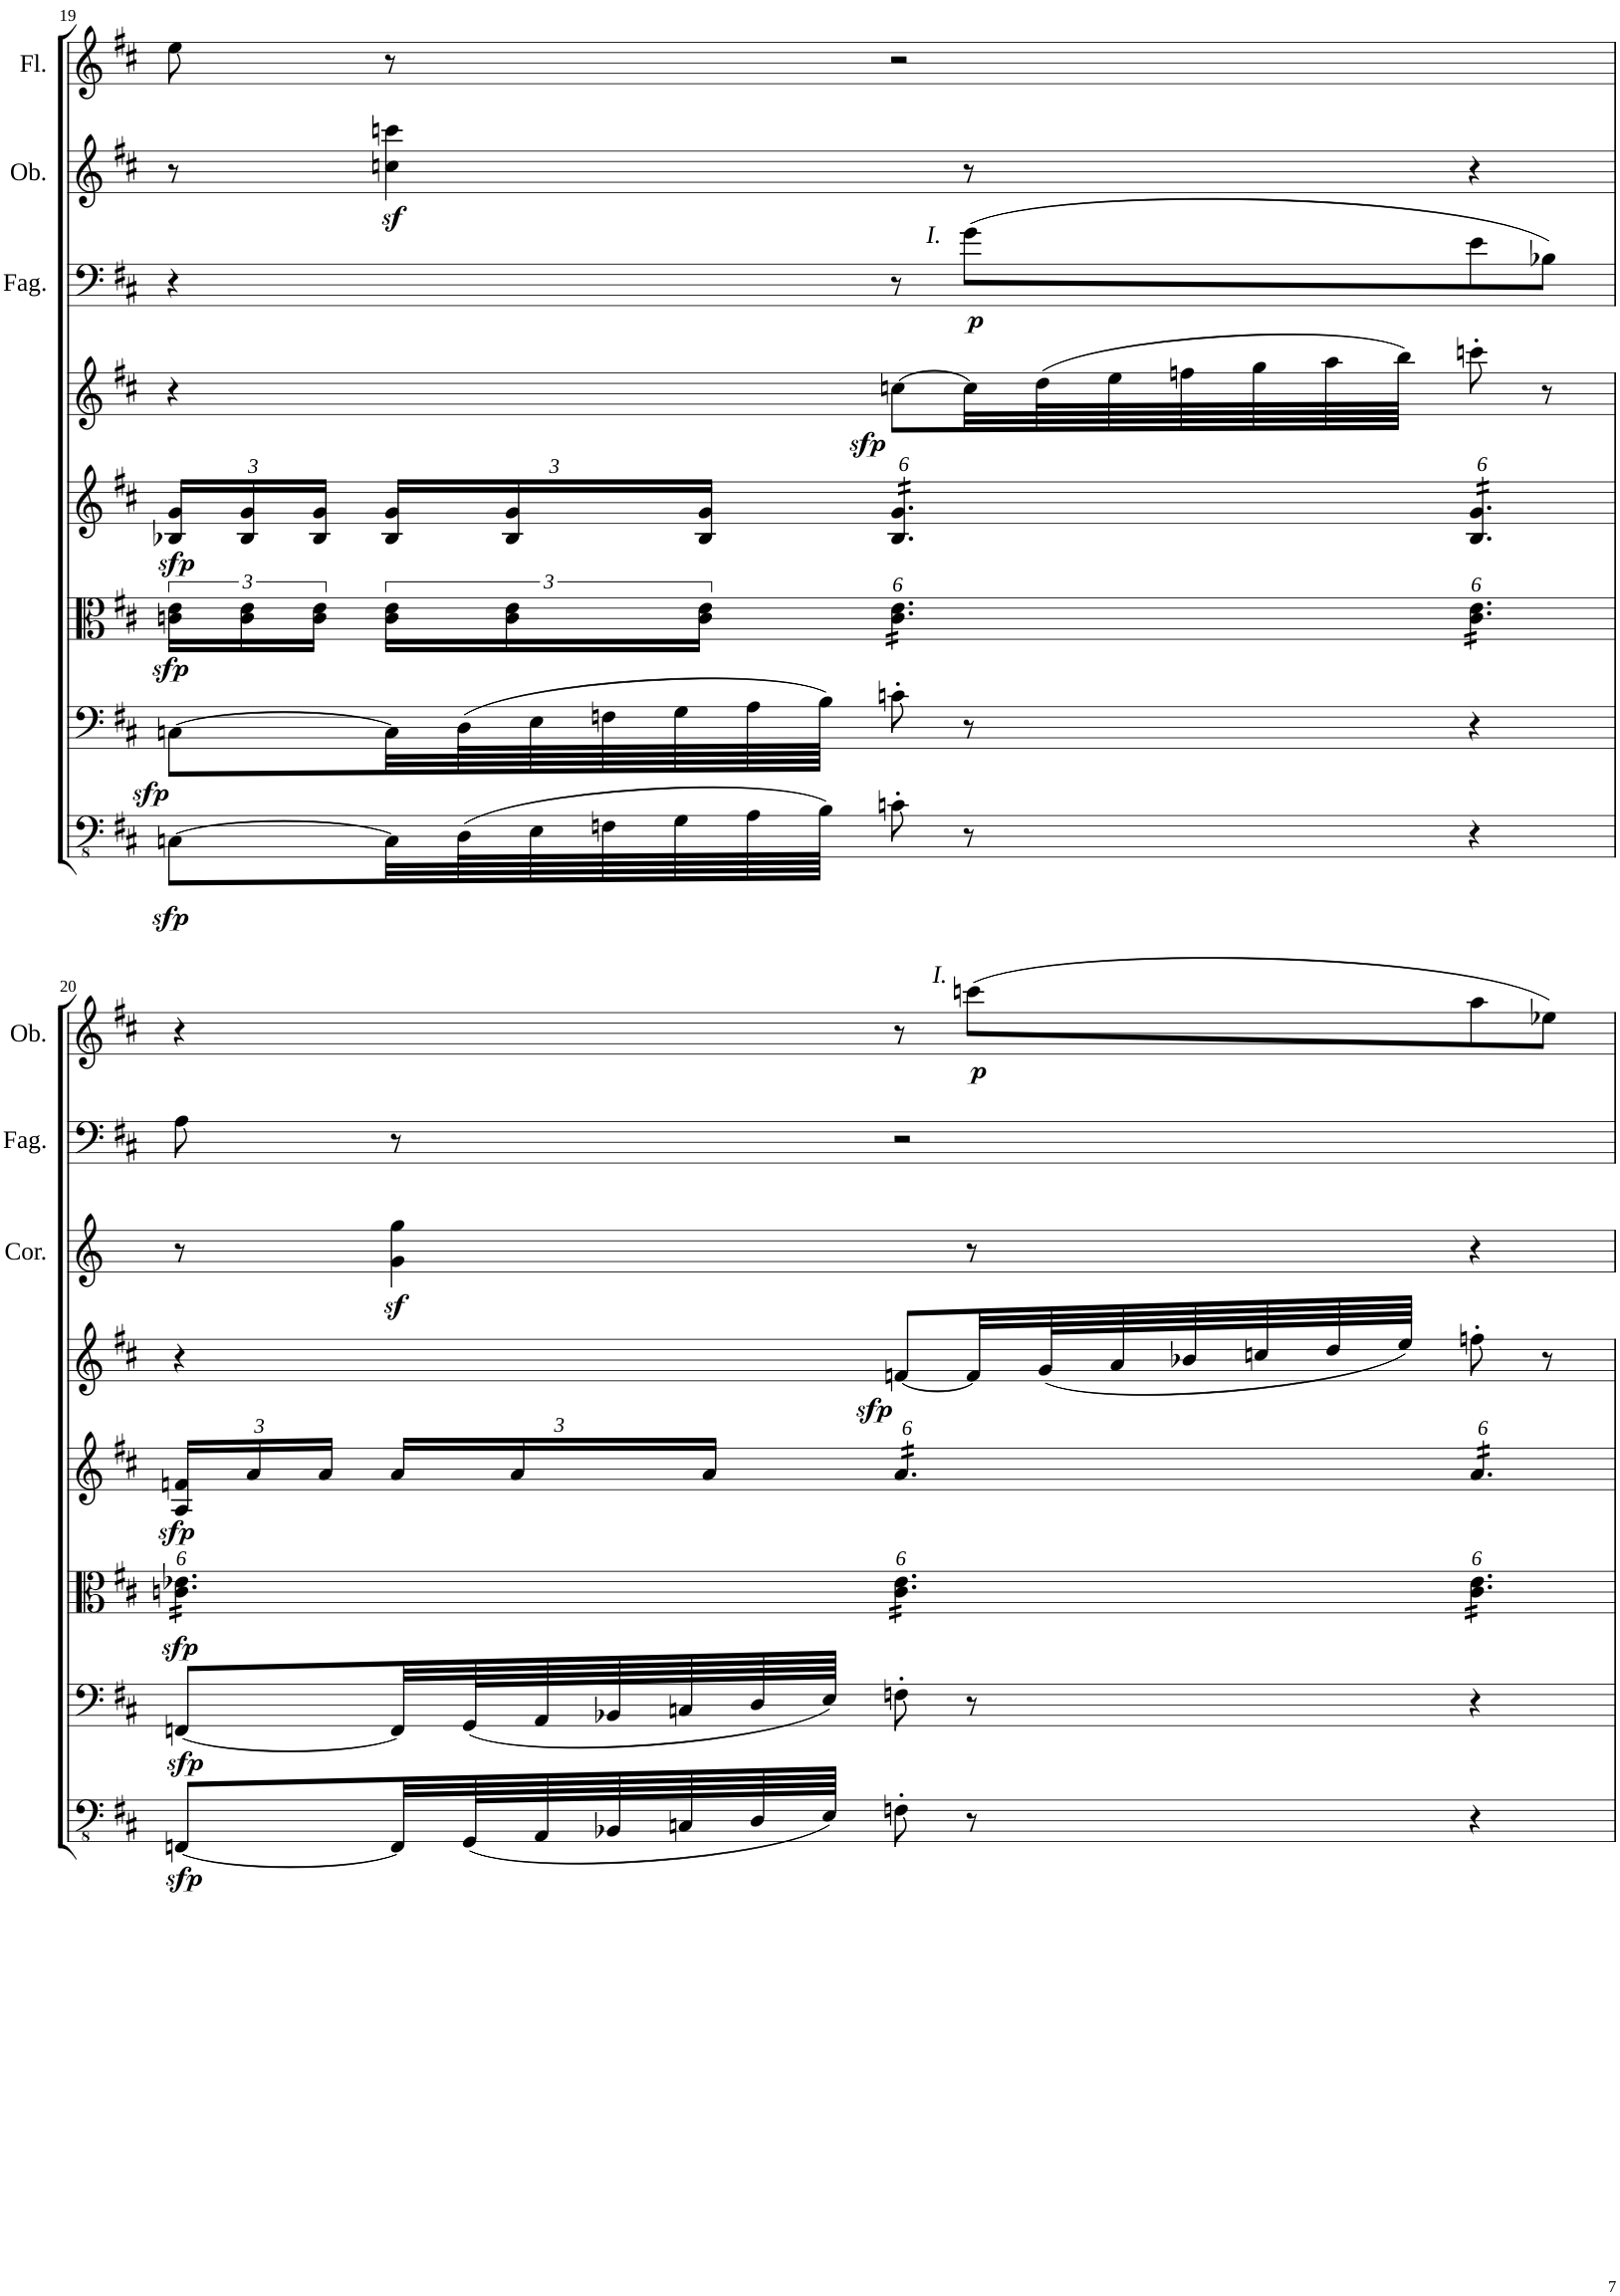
**kern	**dynam	**kern	**dynam	**kern	**dynam	**kern	**dynam	**kern	**dynam	**kern	**kern	**dynam	**kern	**dynam	**kern
*part9	*part9	*part8	*part8	*part7	*part7	*part6	*part6	*part5	*part5	*part4	*part3	*part3	*part2	*part2	*part1
*staff9	*staff9	*staff8	*staff8	*staff7	*staff7	*staff6	*staff6	*staff5	*staff5	*staff4	*staff3	*staff3	*staff2	*staff2	*staff1
*I"Basso	*	*I"Violoncello	*	*I"Viola	*	*I"Violino II	*	*I"Violino I	*	*I"Corni in D	*I"Fagotti	*	*I"Oboi	*	*I"Flauti
*	*	*	*	*	*	*	*	*	*	*I'Cor.	*I'Fag.	*	*I'Ob.	*	*I'Fl.
!!LO:PB:g=z
*clefFv4	*	*clefF4	*	*clefC3	*	*clefG2	*	*clefG2	*	*clefG2	*clefF4	*	*clefG2	*	*clefG2
*	*	*	*	*	*	*	*	*	*	*Trd6c10	*	*	*	*	*
*k[f#c#]	*	*k[f#c#]	*	*k[f#c#]	*	*k[f#c#]	*	*k[f#c#]	*	*k[]	*k[f#c#]	*	*k[f#c#]	*	*k[f#c#]
*M3/4	*	*M3/4	*	*M3/4	*	*M3/4	*	*M3/4	*	*M3/4	*M3/4	*	*M3/4	*	*M3/4
*	*	*	*	*	*	*Xbrackettup	*	*	*	*	*	*	*	*	*
=19	=19	=19	=19	=19	=19	=19	=19	=19	=19	=19	=19	=19	=19	=19	=19
!	!LO:DY:b	!	!LO:DY:b	!	!LO:DY:b	!	!LO:DY:b	!	!	!	!	!	!	!	!
[8CCn^\L	sfp	[8Cn^\L	sfp	24cn\^ 24e\^LL	sfp	24B-X/^ 24g/^LL	sfp	4r	.	2.r	4r	.	8r	.	8ee\
.	.	.	.	24c\ 24e\	.	24B-/ 24g/	.	.	.	.	.	.	.	.	.
.	.	.	.	24c\ 24e\JJ	.	24B-/ 24g/JJ	.	.	.	.	.	.	.	.	.
32CC\LL]	.	32C\LL]	.	24c\ 24e\LL	.	24B-/ 24g/LL	.	.	.	.	.	.	4ccn\z<^ 4cccn\z<^	.	8r
(64DD\L	.	(64D\L	.	.	.	.	.	.	.	.	.	.	.	.	.
.	.	.	.	24c\ 24e\	.	24B-/ 24g/	.	.	.	.	.	.	.	.	.
64EE\	.	64E\	.	.	.	.	.	.	.	.	.	.	.	.	.
64FFn\	.	64Fn\	.	.	.	.	.	.	.	.	.	.	.	.	.
64GG\	.	64G\	.	.	.	.	.	.	.	.	.	.	.	.	.
.	.	.	.	24c\ 24e\JJ	.	24B-/ 24g/JJ	.	.	.	.	.	.	.	.	.
64AA\	.	64A\	.	.	.	.	.	.	.	.	.	.	.	.	.
64BB\JJJJ)	.	64B\JJJJ)	.	.	.	.	.	.	.	.	.	.	.	.	.
!	!	!	!	!	!	!	!	!	!LO:DY:b	!	!	!	!	!	!
*	*	*	*	*tremolo	*	*	*	*	*	*	*	*	*	*	*
*	*	*	*	*	*	*tremolo	*	*	*	*	*	*	*	*	*
8Cn'\	.	8cn'\	.	24c\ 24e\LL	.	24B-/ 24g/LL	.	[8ccn^\L	sfp	.	8r	.	.	.	2r
.	.	.	.	24c\ 24e\	.	24B-/ 24g/	.	.	.	.	.	.	.	.	.
.	.	.	.	24c\ 24e\	.	24B-/ 24g/	.	.	.	.	.	.	.	.	.
!	!	!	!	!	!	!	!	!	!	!	!LO:TX:a:i:t=I.	!	!	!	!
!	!	!	!	!	!	!	!	!	!	!	!	!LO:DY:b	!	!	!
8r	.	8r	.	24c\ 24e\	.	24B-/ 24g/	.	32cc\LL]	.	.	(8g\L	p	8r	.	.
.	.	.	.	.	.	.	.	(64dd\L	.	.	.	.	.	.	.
.	.	.	.	24c\ 24e\	.	24B-/ 24g/	.	.	.	.	.	.	.	.	.
.	.	.	.	.	.	.	.	64ee\	.	.	.	.	.	.	.
.	.	.	.	.	.	.	.	64ffn\	.	.	.	.	.	.	.
.	.	.	.	.	.	.	.	64gg\	.	.	.	.	.	.	.
.	.	.	.	24c\ 24e\JJ	.	24B-/ 24g/JJ	.	.	.	.	.	.	.	.	.
.	.	.	.	.	.	.	.	64aa\	.	.	.	.	.	.	.
.	.	.	.	.	.	.	.	64bb\JJJJ)	.	.	.	.	.	.	.
4r	.	4r	.	24c\ 24e\LL	.	24B-/ 24g/LL	.	8cccn'\	.	.	8e\	.	4r	.	.
.	.	.	.	24c\ 24e\	.	24B-/ 24g/	.	.	.	.	.	.	.	.	.
.	.	.	.	24c\ 24e\	.	24B-/ 24g/	.	.	.	.	.	.	.	.	.
.	.	.	.	24c\ 24e\	.	24B-/ 24g/	.	8r	.	.	8B-X\J)	.	.	.	.
.	.	.	.	24c\ 24e\	.	24B-/ 24g/	.	.	.	.	.	.	.	.	.
.	.	.	.	24c\ 24e\JJ	.	24B-/ 24g/JJ	.	.	.	.	.	.	.	.	.
*	*	*	*	*	*	*Xtremolo	*	*	*	*	*	*	*	*	*
!!LO:LB:g=z
=20	=20	=20	=20	=20	=20	=20	=20	=20	=20	=20	=20	=20	=20	=20	=20
!	!LO:DY:b	!	!LO:DY:b	!	!LO:DY:b	!	!LO:DY:b	!	!	!	!	!	!	!	!
[8FFFn^/L	sfp	[8FFn^/L	sfp	24cn\^ 24e-X\^LL	sfp	24A/ 24fn/LL	sfp	4r	.	8r	8A\	.	4r	.	2.r
.	.	.	.	24cn\^ 24e-X\^	.	24a/	.	.	.	.	.	.	.	.	.
.	.	.	.	24cn\^ 24e-X\^	.	24a/JJ	.	.	.	.	.	.	.	.	.
32FFF/LL]	.	32FF/LL]	.	24cn\^ 24e-X\^	.	24a/LL	.	.	.	4g\z<^ 4gg\z<^	8r	.	.	.	.
(64GGG/L	.	(64GG/L	.	.	.	.	.	.	.	.	.	.	.	.	.
.	.	.	.	24cn\^ 24e-X\^	.	24a/	.	.	.	.	.	.	.	.	.
64AAA/	.	64AA/	.	.	.	.	.	.	.	.	.	.	.	.	.
64BBB-X/	.	64BB-X/	.	.	.	.	.	.	.	.	.	.	.	.	.
64CCn/	.	64Cn/	.	.	.	.	.	.	.	.	.	.	.	.	.
.	.	.	.	24cn\^ 24e-X\^JJ	.	24a/JJ	.	.	.	.	.	.	.	.	.
64DD/	.	64D/	.	.	.	.	.	.	.	.	.	.	.	.	.
64EE/JJJJ)	.	64E/JJJJ)	.	.	.	.	.	.	.	.	.	.	.	.	.
!	!	!	!	!	!	!	!	!	!LO:DY:b	!	!	!	!	!	!
*	*	*	*	*	*	*tremolo	*	*	*	*	*	*	*	*	*
8FFn'\	.	8Fn'\	.	24c\ 24e-\LL	.	24a/LL	.	[8fn^/L	sfp	.	2r	.	8r	.	.
.	.	.	.	24c\ 24e-\	.	24a/	.	.	.	.	.	.	.	.	.
.	.	.	.	24c\ 24e-\	.	24a/	.	.	.	.	.	.	.	.	.
!	!	!	!	!	!	!	!	!	!	!	!	!	!LO:TX:a:i:t=I.	!	!
!	!	!	!	!	!	!	!	!	!	!	!	!	!	!LO:DY:b	!
8r	.	8r	.	24c\ 24e-\	.	24a/	.	32f/LL]	.	8r	.	.	(8cccn\L	p	.
.	.	.	.	.	.	.	.	(64g/L	.	.	.	.	.	.	.
.	.	.	.	24c\ 24e-\	.	24a/	.	.	.	.	.	.	.	.	.
.	.	.	.	.	.	.	.	64a/	.	.	.	.	.	.	.
.	.	.	.	.	.	.	.	64b-X/	.	.	.	.	.	.	.
.	.	.	.	.	.	.	.	64ccn/	.	.	.	.	.	.	.
.	.	.	.	24c\ 24e-\JJ	.	24a/JJ	.	.	.	.	.	.	.	.	.
.	.	.	.	.	.	.	.	64dd/	.	.	.	.	.	.	.
.	.	.	.	.	.	.	.	64ee/JJJJ)	.	.	.	.	.	.	.
4r	.	4r	.	24c\ 24e-\LL	.	24a/LL	.	8ffn'\	.	4r	.	.	8aa\	.	.
.	.	.	.	24c\ 24e-\	.	24a/	.	.	.	.	.	.	.	.	.
.	.	.	.	24c\ 24e-\	.	24a/	.	.	.	.	.	.	.	.	.
.	.	.	.	24c\ 24e-\	.	24a/	.	8r	.	.	.	.	8ee-X\J)	.	.
.	.	.	.	24c\ 24e-\	.	24a/	.	.	.	.	.	.	.	.	.
.	.	.	.	24c\ 24e-\JJ	.	24a/JJ	.	.	.	.	.	.	.	.	.
*	*	*	*	*	*	*Xtremolo	*	*	*	*	*	*	*	*	*
*	*	*	*	*Xtremolo	*	*	*	*	*	*	*	*	*	*	*
=	=	=	=	=	=	=	=	=	=	=	=	=	=	=	=
*-	*-	*-	*-	*-	*-	*-	*-	*-	*-	*-	*-	*-	*-	*-	*-
